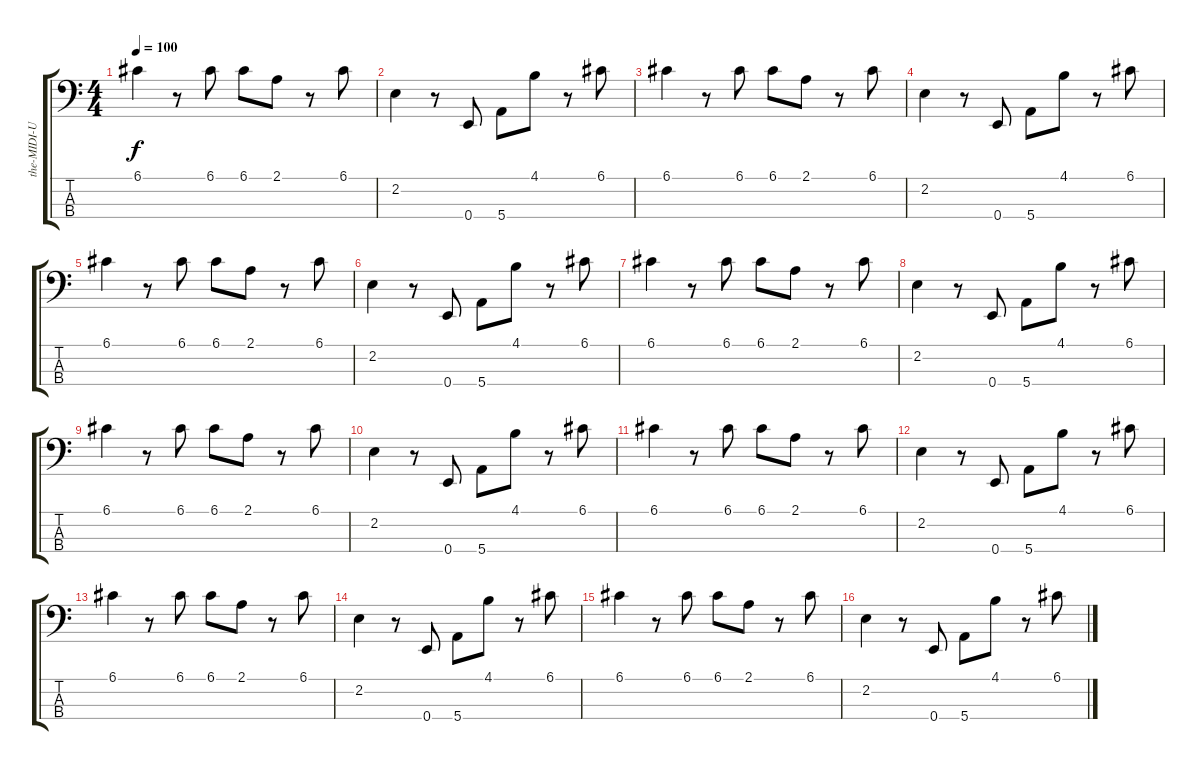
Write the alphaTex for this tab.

\track ("the-MIDI-Universe@" "the-MIDI-U") {instrument electricbassfinger}
\staff {score tabs}
\tuning (G2 D2 A1 E1) {hide}
\ts (4 4)
\tempo 100
\clef f4
\ks c
6.1.4{dy f} r.8 6.1.8 6.1.8 2.1.8 r.8 6.1.8 |
2.2.4 r.8 0.4.8 5.4.8 4.1.8 r.8 6.1.8 |
6.1.4 r.8 6.1.8 6.1.8 2.1.8 r.8 6.1.8 |
2.2.4 r.8 0.4.8 5.4.8 4.1.8 r.8 6.1.8 |
6.1.4 r.8 6.1.8 6.1.8 2.1.8 r.8 6.1.8 |
2.2.4 r.8 0.4.8 5.4.8 4.1.8 r.8 6.1.8 |
6.1.4 r.8 6.1.8 6.1.8 2.1.8 r.8 6.1.8 |
2.2.4 r.8 0.4.8 5.4.8 4.1.8 r.8 6.1.8 |
6.1.4 r.8 6.1.8 6.1.8 2.1.8 r.8 6.1.8 |
2.2.4 r.8 0.4.8 5.4.8 4.1.8 r.8 6.1.8 |
6.1.4 r.8 6.1.8 6.1.8 2.1.8 r.8 6.1.8 |
2.2.4 r.8 0.4.8 5.4.8 4.1.8 r.8 6.1.8 |
6.1.4 r.8 6.1.8 6.1.8 2.1.8 r.8 6.1.8 |
2.2.4 r.8 0.4.8 5.4.8 4.1.8 r.8 6.1.8 |
6.1.4 r.8 6.1.8 6.1.8 2.1.8 r.8 6.1.8 |
2.2.4 r.8 0.4.8 5.4.8 4.1.8 r.8 6.1.8
